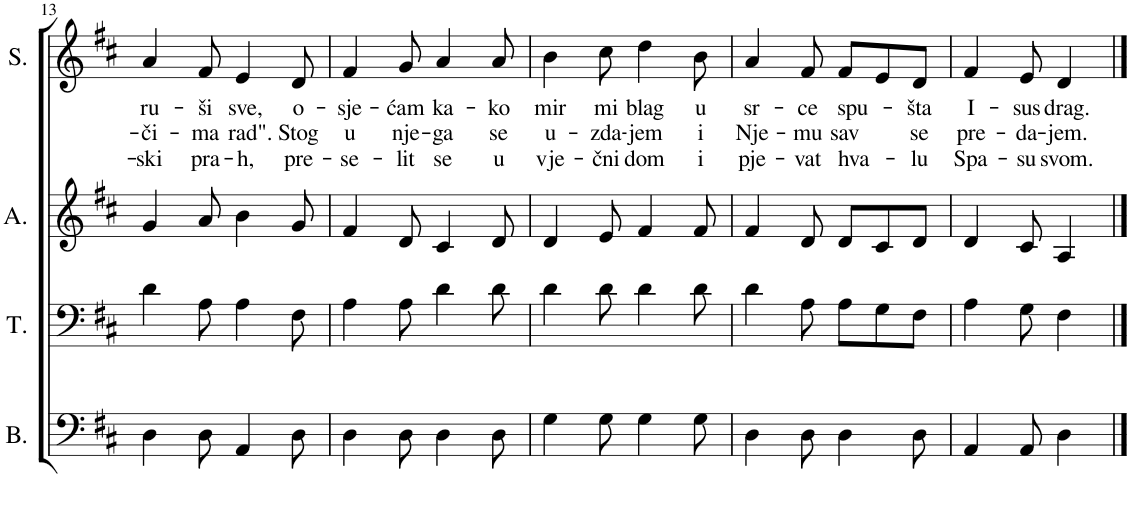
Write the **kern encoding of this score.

**kern	**kern	**kern	**kern	**text	**text	**text
*part4	*part3	*part2	*part1	*part1	*part1	*part1
*staff4	*staff3	*staff2	*staff1	*staff1	*staff1	*staff1
*I"Bass	*I"Tenor	*I"Alto	*I"Soprano	*	*	*
*I'B.	*I'T.	*I'A.	*I'S.	*	*	*
!!LO:PB:g=z
*clefF4	*clefF4	*clefG2	*clefG2	*	*	*
*k[f#c#]	*k[f#c#]	*k[f#c#]	*k[f#c#]	*	*	*
*M6/8	*M6/8	*M6/8	*M6/8	*	*	*
=13	=13	=13	=13	=13	=13	=13
!	!	!	!	!LO:LY:b	!LO:LY:b	!LO:LY:b
4D\	4d\	4g/	4a/	ru-	-či-	-ski
!	!	!	!	!LO:LY:b	!LO:LY:b	!LO:LY:b
8D\	8A\	8a/	8f#/	-ši	-ma	pra-
!	!	!	!	!LO:LY:b	!LO:LY:b	!LO:LY:b
4AA/	4A\	4b\	4e/	sve,	rad".	-h,
!	!	!	!	!LO:LY:b	!LO:LY:b	!LO:LY:b
8D\	8F#\	8g/	8d/	o-	Stog	pre-
=14	=14	=14	=14	=14	=14	=14
!	!	!	!	!LO:LY:b	!LO:LY:b	!LO:LY:b
4D\	4A\	4f#/	4f#/	-sje-	u	-se-
!	!	!	!	!LO:LY:b	!LO:LY:b	!LO:LY:b
8D\	8A\	8d/	8g/	-ćam	nje-	-lit
!	!	!	!	!LO:LY:b	!LO:LY:b	!LO:LY:b
4D\	4d\	4c#/	4a/	ka-	-ga	se
!	!	!	!	!LO:LY:b	!LO:LY:b	!LO:LY:b
8D\	8d\	8d/	8a/	-ko	se	u
=15	=15	=15	=15	=15	=15	=15
!	!	!	!	!LO:LY:b	!LO:LY:b	!LO:LY:b
4G\	4d\	4d/	4b\	mir	u-	vje-
!	!	!	!	!LO:LY:b	!LO:LY:b	!LO:LY:b
8G\	8d\	8e/	8cc#\	mi	-zda-	-čni
!	!	!	!	!LO:LY:b	!LO:LY:b	!LO:LY:b
4G\	4d\	4f#/	4dd\	blag	-jem	dom
!	!	!	!	!LO:LY:b	!LO:LY:b	!LO:LY:b
8G\	8d\	8f#/	8b\	u	i	i
=16	=16	=16	=16	=16	=16	=16
!	!	!	!	!LO:LY:b	!LO:LY:b	!LO:LY:b
4D\	4d\	4f#/	4a/	sr-	Nje-	pje-
!	!	!	!	!LO:LY:b	!LO:LY:b	!LO:LY:b
8D\	8A\	8d/	8f#/	-ce	-mu	-vat
!	!	!	!	!LO:LY:b	!LO:LY:b	!LO:LY:b
4D\	8A\L	8d/L	8f#/L	spu-	sav	hva-
.	8G\	8c#/	8e/	.	.	.
!	!	!	!	!LO:LY:b	!LO:LY:b	!LO:LY:b
8D\	8F#\J	8d/J	8d/J	-šta	se	-lu
=17	=17	=17	=17	=17	=17	=17
!	!	!	!	!LO:LY:b	!LO:LY:b	!LO:LY:b
4AA/	4A\	4d/	4f#/	I-	pre-	Spa-
!	!	!	!	!LO:LY:b	!LO:LY:b	!LO:LY:b
8AA/	8G\	8c#/	8e/	-sus	-da-	-su
!	!	!	!	!LO:LY:b	!LO:LY:b	!LO:LY:b
4D\	4F#\	4A/	4d/	drag.	-jem.	svom.
==	==	==	==	==	==	==
*-	*-	*-	*-	*-	*-	*-
